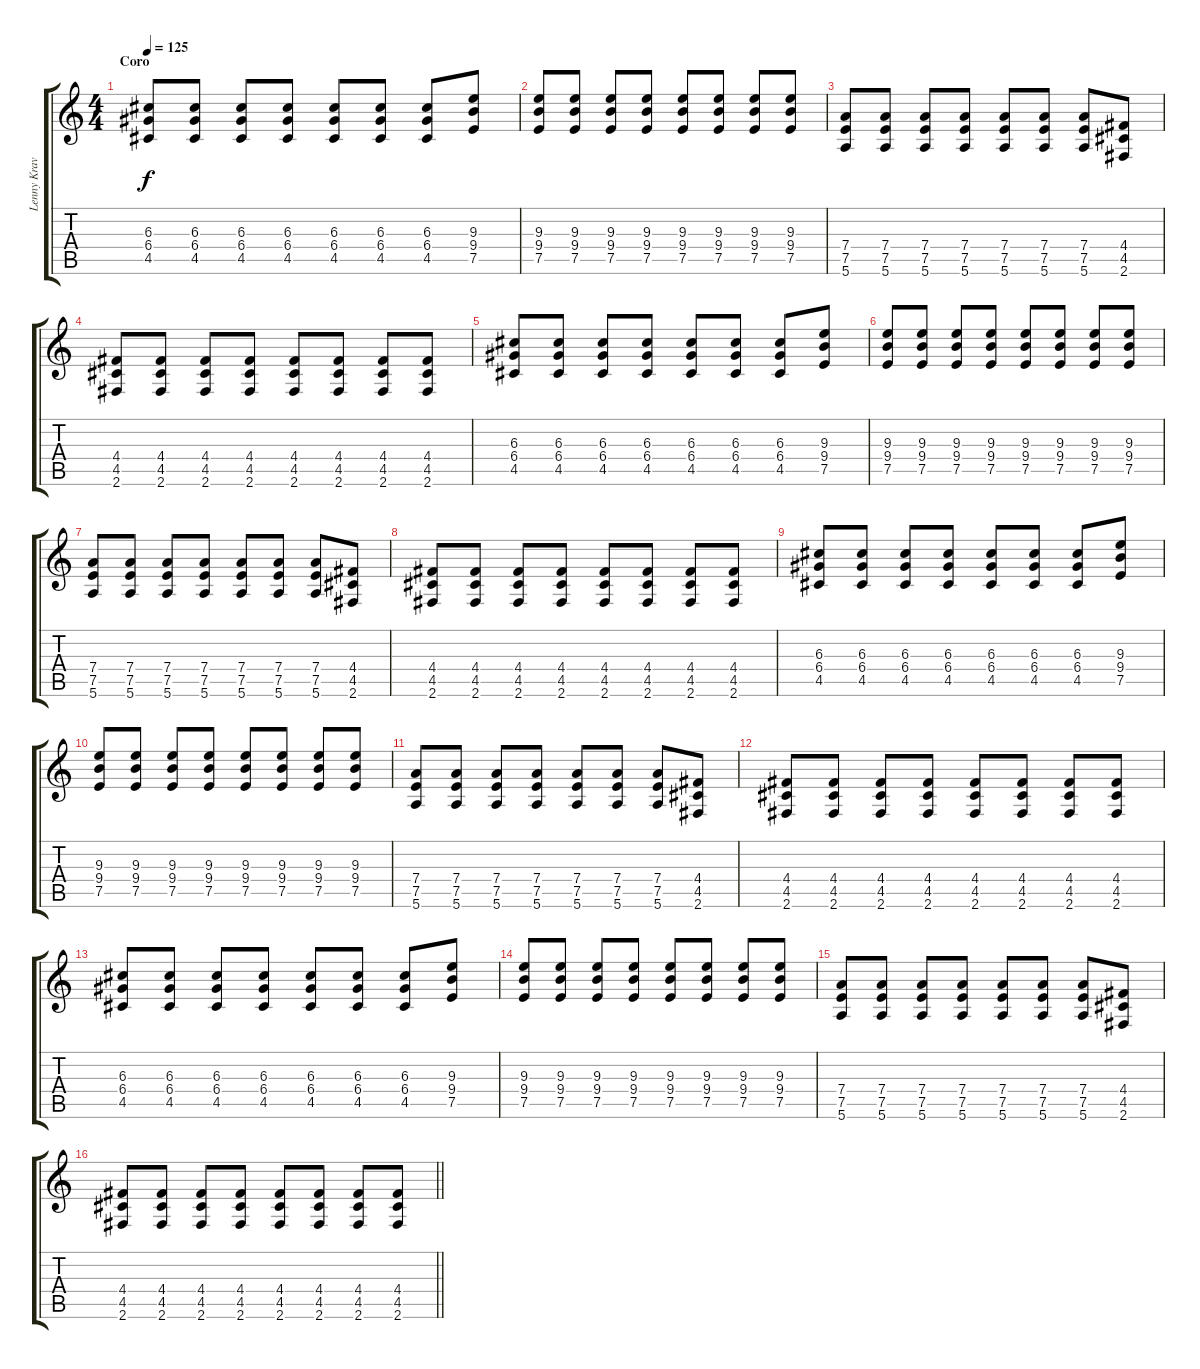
\track ("Lenny Kravitz" "Lenny Krav") {instrument overdrivenguitar}
\staff {score tabs}
\tuning (E4 B3 G3 D3 A2 E2) {hide}
\ts (4 4)
\section ("" "Coro")
\tempo 125
\clef g2
\ks c
(6.3 6.4 4.5).8{dy f} (6.3 6.4 4.5).8 (6.3 6.4 4.5).8 (6.3 6.4 4.5).8 (6.3 6.4 4.5).8 (6.3 6.4 4.5).8 (6.3 6.4 4.5).8 (9.3 9.4 7.5).8 |
(9.3 9.4 7.5).8 (9.3 9.4 7.5).8 (9.3 9.4 7.5).8 (9.3 9.4 7.5).8 (9.3 9.4 7.5).8 (9.3 9.4 7.5).8 (9.3 9.4 7.5).8 (9.3 9.4 7.5).8 |
(7.4 7.5 5.6).8 (7.4 7.5 5.6).8 (7.4 7.5 5.6).8 (7.4 7.5 5.6).8 (7.4 7.5 5.6).8 (7.4 7.5 5.6).8 (7.4 7.5 5.6).8 (4.4 4.5 2.6).8 |
(4.4 4.5 2.6).8 (4.4 4.5 2.6).8 (4.4 4.5 2.6).8 (4.4 4.5 2.6).8 (4.4 4.5 2.6).8 (4.4 4.5 2.6).8 (4.4 4.5 2.6).8 (4.4 4.5 2.6).8 |
(6.3 6.4 4.5).8 (6.3 6.4 4.5).8 (6.3 6.4 4.5).8 (6.3 6.4 4.5).8 (6.3 6.4 4.5).8 (6.3 6.4 4.5).8 (6.3 6.4 4.5).8 (9.3 9.4 7.5).8 |
(9.3 9.4 7.5).8 (9.3 9.4 7.5).8 (9.3 9.4 7.5).8 (9.3 9.4 7.5).8 (9.3 9.4 7.5).8 (9.3 9.4 7.5).8 (9.3 9.4 7.5).8 (9.3 9.4 7.5).8 |
(7.4 7.5 5.6).8 (7.4 7.5 5.6).8 (7.4 7.5 5.6).8 (7.4 7.5 5.6).8 (7.4 7.5 5.6).8 (7.4 7.5 5.6).8 (7.4 7.5 5.6).8 (4.4 4.5 2.6).8 |
(4.4 4.5 2.6).8 (4.4 4.5 2.6).8 (4.4 4.5 2.6).8 (4.4 4.5 2.6).8 (4.4 4.5 2.6).8 (4.4 4.5 2.6).8 (4.4 4.5 2.6).8 (4.4 4.5 2.6).8 |
(6.3 6.4 4.5).8 (6.3 6.4 4.5).8 (6.3 6.4 4.5).8 (6.3 6.4 4.5).8 (6.3 6.4 4.5).8 (6.3 6.4 4.5).8 (6.3 6.4 4.5).8 (9.3 9.4 7.5).8 |
(9.3 9.4 7.5).8 (9.3 9.4 7.5).8 (9.3 9.4 7.5).8 (9.3 9.4 7.5).8 (9.3 9.4 7.5).8 (9.3 9.4 7.5).8 (9.3 9.4 7.5).8 (9.3 9.4 7.5).8 |
(7.4 7.5 5.6).8 (7.4 7.5 5.6).8 (7.4 7.5 5.6).8 (7.4 7.5 5.6).8 (7.4 7.5 5.6).8 (7.4 7.5 5.6).8 (7.4 7.5 5.6).8 (4.4 4.5 2.6).8 |
(4.4 4.5 2.6).8 (4.4 4.5 2.6).8 (4.4 4.5 2.6).8 (4.4 4.5 2.6).8 (4.4 4.5 2.6).8 (4.4 4.5 2.6).8 (4.4 4.5 2.6).8 (4.4 4.5 2.6).8 |
(6.3 6.4 4.5).8 (6.3 6.4 4.5).8 (6.3 6.4 4.5).8 (6.3 6.4 4.5).8 (6.3 6.4 4.5).8 (6.3 6.4 4.5).8 (6.3 6.4 4.5).8 (9.3 9.4 7.5).8 |
(9.3 9.4 7.5).8 (9.3 9.4 7.5).8 (9.3 9.4 7.5).8 (9.3 9.4 7.5).8 (9.3 9.4 7.5).8 (9.3 9.4 7.5).8 (9.3 9.4 7.5).8 (9.3 9.4 7.5).8 |
(7.4 7.5 5.6).8 (7.4 7.5 5.6).8 (7.4 7.5 5.6).8 (7.4 7.5 5.6).8 (7.4 7.5 5.6).8 (7.4 7.5 5.6).8 (7.4 7.5 5.6).8 (4.4 4.5 2.6).8 |
\barLineRight lightlight
(4.4 4.5 2.6).8 (4.4 4.5 2.6).8 (4.4 4.5 2.6).8 (4.4 4.5 2.6).8 (4.4 4.5 2.6).8 (4.4 4.5 2.6).8 (4.4 4.5 2.6).8 (4.4 4.5 2.6).8
